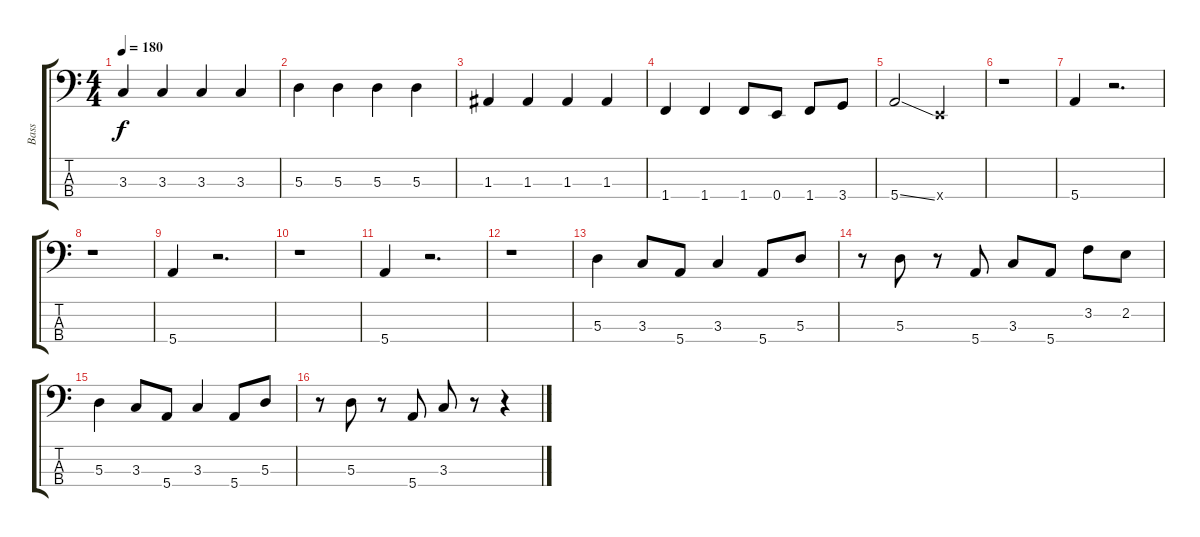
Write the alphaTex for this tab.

\track ("Bass" "Bass") {instrument electricbassfinger}
\staff {score tabs}
\tuning (G2 D2 A1 E1) {hide}
\ts (4 4)
\tempo 180
\clef f4
\ks c
3.3.4{dy f} 3.3.4 3.3.4 3.3.4 |
5.3.4 5.3.4 5.3.4 5.3.4 |
1.3.4 1.3.4 1.3.4 1.3.4 |
1.4.4 1.4.4 1.4.8 0.4.8 1.4.8 3.4.8 |
5.4{ss}.2 0.4{x}.2 |
r.1 |
5.4.4 r.2{d} |
r.1 |
5.4.4 r.2{d} |
r.1 |
5.4.4 r.2{d} |
r.1 |
5.3.4 3.3.8 5.4.8 3.3.4 5.4.8 5.3.8 |
r.8 5.3.8 r.8 5.4.8 3.3.8 5.4.8 3.2.8 2.2.8 |
5.3.4 3.3.8 5.4.8 3.3.4 5.4.8 5.3.8 |
r.8 5.3.8 r.8 5.4.8 3.3.8 r.8 r.4
